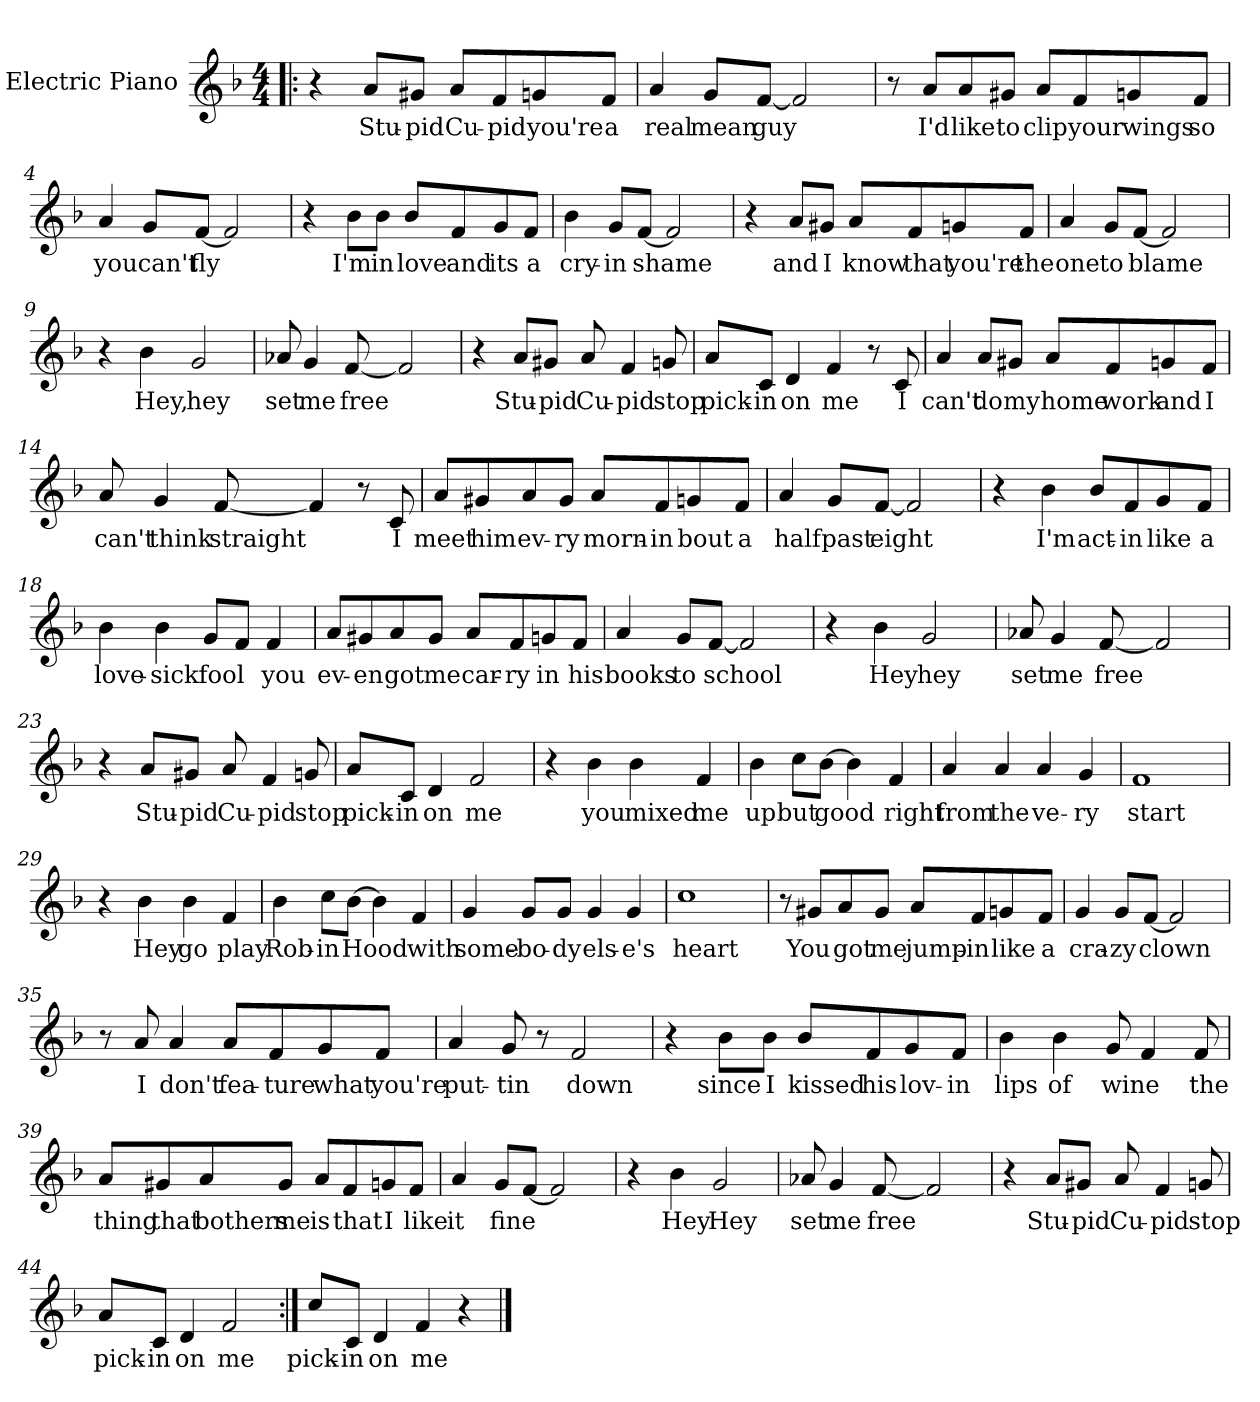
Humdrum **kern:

**kern	**text
*part1	*part1
*staff1	*staff1
*I"Electric Piano	*
*I'E.Pno	*
*clefG2	*
*k[b-]	*
*F:	*
*M4/4	*
=1!|:	=1!|:
4r	.
8a/L	Stu-
8g#X/J	-pid
8a/L	Cu-
8f/	-pid
8gn/	you're
8f/J	a
=2	=2
4a/	real
8g/L	mean
[8f/J	guy
2f/]	.
=3	=3
8r	.
8a/L	I'd
8a/	like
8g#X/J	to
8a/L	clip
8f/	your
8gn/	wings
8f/J	so
=4	=4
4a/	you
8g/L	can't
[8f/J	fly
2f/]	.
!!LO:LB:g=z
=5	=5
4r	.
8b-\L	I'm
8b-\J	in
8b-/L	love
8f/	and
8g/	its
8f/J	a
=6	=6
4b-\	cry-
8g/L	-in
[8f/J	shame
2f/]	.
=7	=7
4r	.
8a/L	and
8g#X/J	I
8a/L	know
8f/	that
8gn/	you're
8f/J	the
=8	=8
4a/	one
8g/L	to
[8f/J	blame
2f/]	.
!!LO:LB:g=z
=9	=9
4r	.
4b-\	Hey,
2g/	hey
=10	=10
8a-X/	set
4g/	me
[8f/	free
2f/]	.
=11	=11
4r	.
8a/L	Stu-
8g#X/J	-pid
8a/	Cu-
4f/	-pid
8gn/	stop
=12	=12
8a/L	pick-
8c/J	in
4d/	on
4f/	me
8r	.
8c/	I
!!LO:LB:g=z
=13	=13
4a/	can't
8a/L	do
8g#X/J	my
8a/L	home
8f/	work
8gn/	and
8f/J	I
=14	=14
8a/	can't
4g/	think
[8f/	straight
4f/]	.
8r	.
8c/	I
=15	=15
8a/L	meet
8g#X/	him
8a/	ev-
8g#/J	-ry
8a/L	morn-
8f/	in
8gn/	bout
8f/J	a
=16	=16
4a/	half
8g/L	past
[8f/J	eight
2f/]	.
!!LO:LB:g=z
=17	=17
4r	.
4b-\	I'm
8b-/L	act-
8f/	in
8g/	like
8f/J	a
=18	=18
4b-\	love-
4b-\	-sick
8g/L	fool
8f/J	.
4f/	you
=19	=19
8a/L	ev-
8g#X/	-en
8a/	got
8g#/J	me
8a/L	car-
8f/	-ry
8gn/	in
8f/J	his
=20	=20
4a/	books
8g/L	to
[8f/J	school
2f/]	.
!!LO:LB:g=z
=21	=21
4r	.
4b-\	Hey
2g/	hey
=22	=22
8a-X/	set
4g/	me
[8f/	free
2f/]	.
=23	=23
4r	.
8a/L	Stu-
8g#X/J	-pid
8a/	-Cu-
4f/	-pid
8gn/	stop
=24	=24
8a/L	-pick-
8c/J	in
4d/	on
2f/	me
!!LO:LB:g=z
=25	=25
4r	.
4b-\	you
4b-\	mixed
4f/	me
=26	=26
4b-\	up
8cc\L	but
[8b-\J	good
4b-\]	.
4f/	right
=27	=27
4a/	from
4a/	the
4a/	ve-
4g/	-ry
=28	=28
1f	start
!!LO:LB:g=z
=29	=29
4r	.
4b-\	Hey
4b-\	go
4f/	play
=30	=30
4b-\	Rob-
8cc\L	-in
[8b-\J	Hood
4b-\]	.
4f/	with
=31	=31
4g/	-some-
8g/L	-bo-
8g/J	-dy
4g/	-els-
4g/	-e's
=32	=32
1cc	heart
!!LO:LB:g=z
=33	=33
8r	.
8g#X/L	You
8a/	got
8g#/J	me
8a/L	jump-
8f/	-in
8gn/	like
8f/J	a
=34	=34
4g/	cra-
8g/L	-zy
[8f/J	clown
2f/]	.
=35	=35
8r	.
8a/	I
4a/	don't
8a/L	fea-
8f/	-ture
8g/	what
8f/J	you're
=36	=36
4a/	put-
8g/	tin
8r	.
2f/	down
!!LO:PB:g=z
=37	=37
4r	.
8b-\L	since
8b-\J	I
8b-/L	kissed
8f/	his
8g/	lov-
8f/J	in
=38	=38
4b-\	lips
4b-\	of
8g/	wine
4f/	.
8f/	the
=39	=39
8a/L	thing
8g#X/	that
8a/	bothers
8g#/J	me
8a/L	is
8f/	that
8gn/	I
8f/J	like
=40	=40
4a/	it
8g/L	fine
[8f/J	.
2f/]	.
!!LO:LB:g=z
=41	=41
4r	.
4b-\	Hey
2g/	Hey
=42	=42
8a-X/	set
4g/	me
[8f/	free
2f/]	.
=43	=43
4r	.
8a/L	Stu-
8g#X/J	-pid
8a/	Cu-
4f/	-pid
8gn/	stop
=44	=44
8a/L	pick-
8c/J	in
4d/	on
2f/	me
=45:|!	=45:|!
8cc/L	pick-
8c/J	-in
4d/	on
4f/	me
4r	.
==	==
*-	*-
